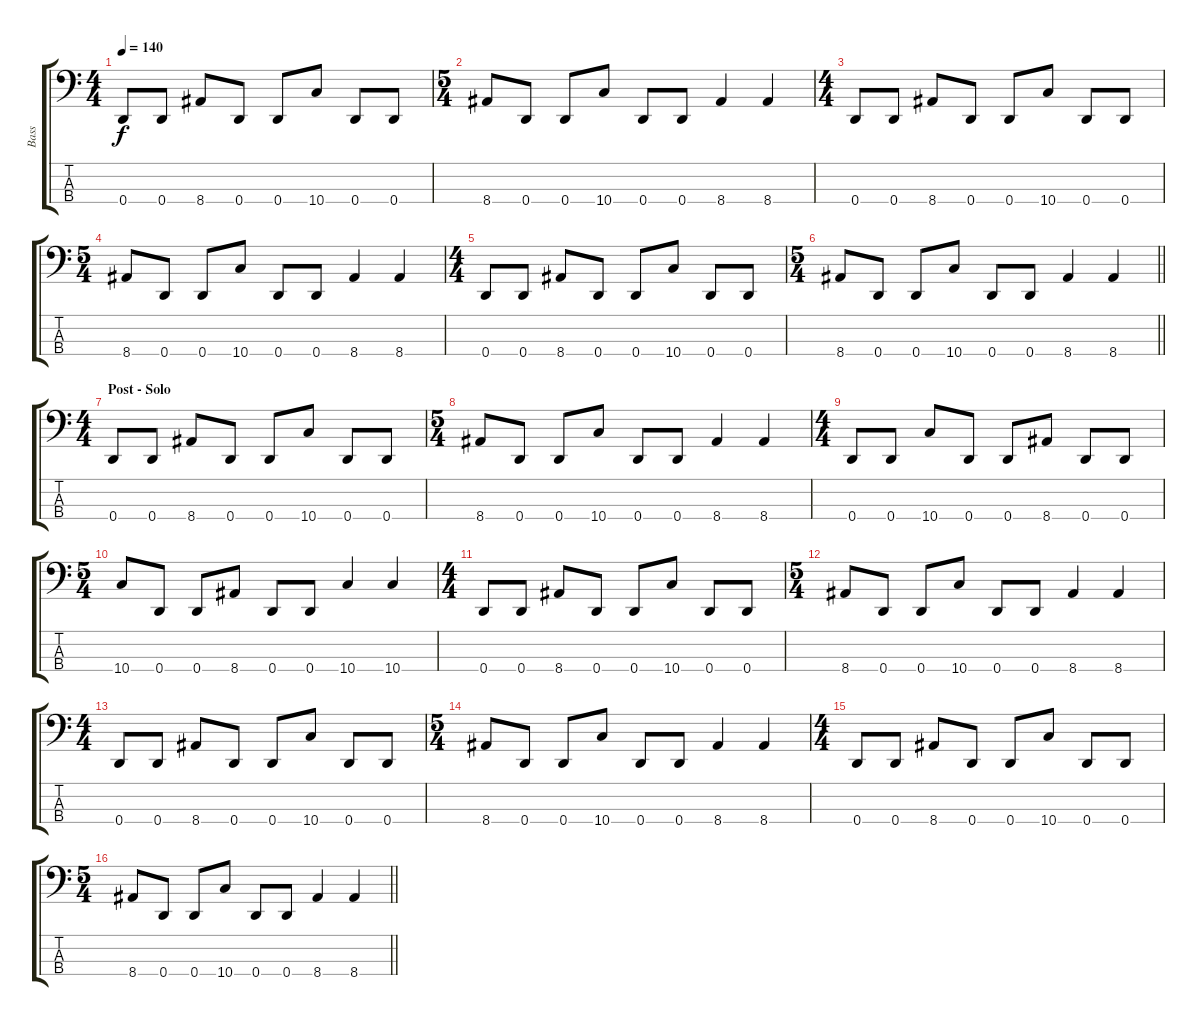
\track ("Bass" "Bass") {instrument electricbassfinger}
\staff {score tabs}
\tuning (G2 D2 A1 D1) {hide}
\ts (4 4)
\tempo 140
\clef f4
\ks c
0.4.8{dy f} 0.4.8 8.4.8 0.4.8 0.4.8 10.4.8 0.4.8 0.4.8 |
\ts (5 4)
8.4.8 0.4.8 0.4.8 10.4.8 0.4.8 0.4.8 8.4.4 8.4.4 |
\ts (4 4)
0.4.8 0.4.8 8.4.8 0.4.8 0.4.8 10.4.8 0.4.8 0.4.8 |
\ts (5 4)
8.4.8 0.4.8 0.4.8 10.4.8 0.4.8 0.4.8 8.4.4 8.4.4 |
\ts (4 4)
0.4.8 0.4.8 8.4.8 0.4.8 0.4.8 10.4.8 0.4.8 0.4.8 |
\ts (5 4)
\barLineRight lightlight
8.4.8 0.4.8 0.4.8 10.4.8 0.4.8 0.4.8 8.4.4 8.4.4 |
\ts (4 4)
\section ("" "Post - Solo")
0.4.8 0.4.8 8.4.8 0.4.8 0.4.8 10.4.8 0.4.8 0.4.8 |
\ts (5 4)
8.4.8 0.4.8 0.4.8 10.4.8 0.4.8 0.4.8 8.4.4 8.4.4 |
\ts (4 4)
0.4.8 0.4.8 10.4.8 0.4.8 0.4.8 8.4.8 0.4.8 0.4.8 |
\ts (5 4)
10.4.8 0.4.8 0.4.8 8.4.8 0.4.8 0.4.8 10.4.4 10.4.4 |
\ts (4 4)
0.4.8{volume 5} 0.4.8 8.4.8 0.4.8 0.4.8 10.4.8 0.4.8 0.4.8 |
\ts (5 4)
8.4.8 0.4.8 0.4.8 10.4.8 0.4.8 0.4.8 8.4.4 8.4.4 |
\ts (4 4)
0.4.8{volume 5} 0.4.8 8.4.8 0.4.8 0.4.8 10.4.8 0.4.8 0.4.8 |
\ts (5 4)
8.4.8 0.4.8 0.4.8 10.4.8 0.4.8 0.4.8 8.4.4 8.4.4 |
\ts (4 4)
0.4.8{volume 5} 0.4.8 8.4.8 0.4.8 0.4.8 10.4.8 0.4.8 0.4.8 |
\ts (5 4)
\barLineRight lightlight
8.4.8 0.4.8 0.4.8 10.4.8 0.4.8 0.4.8 8.4.4 8.4.4
